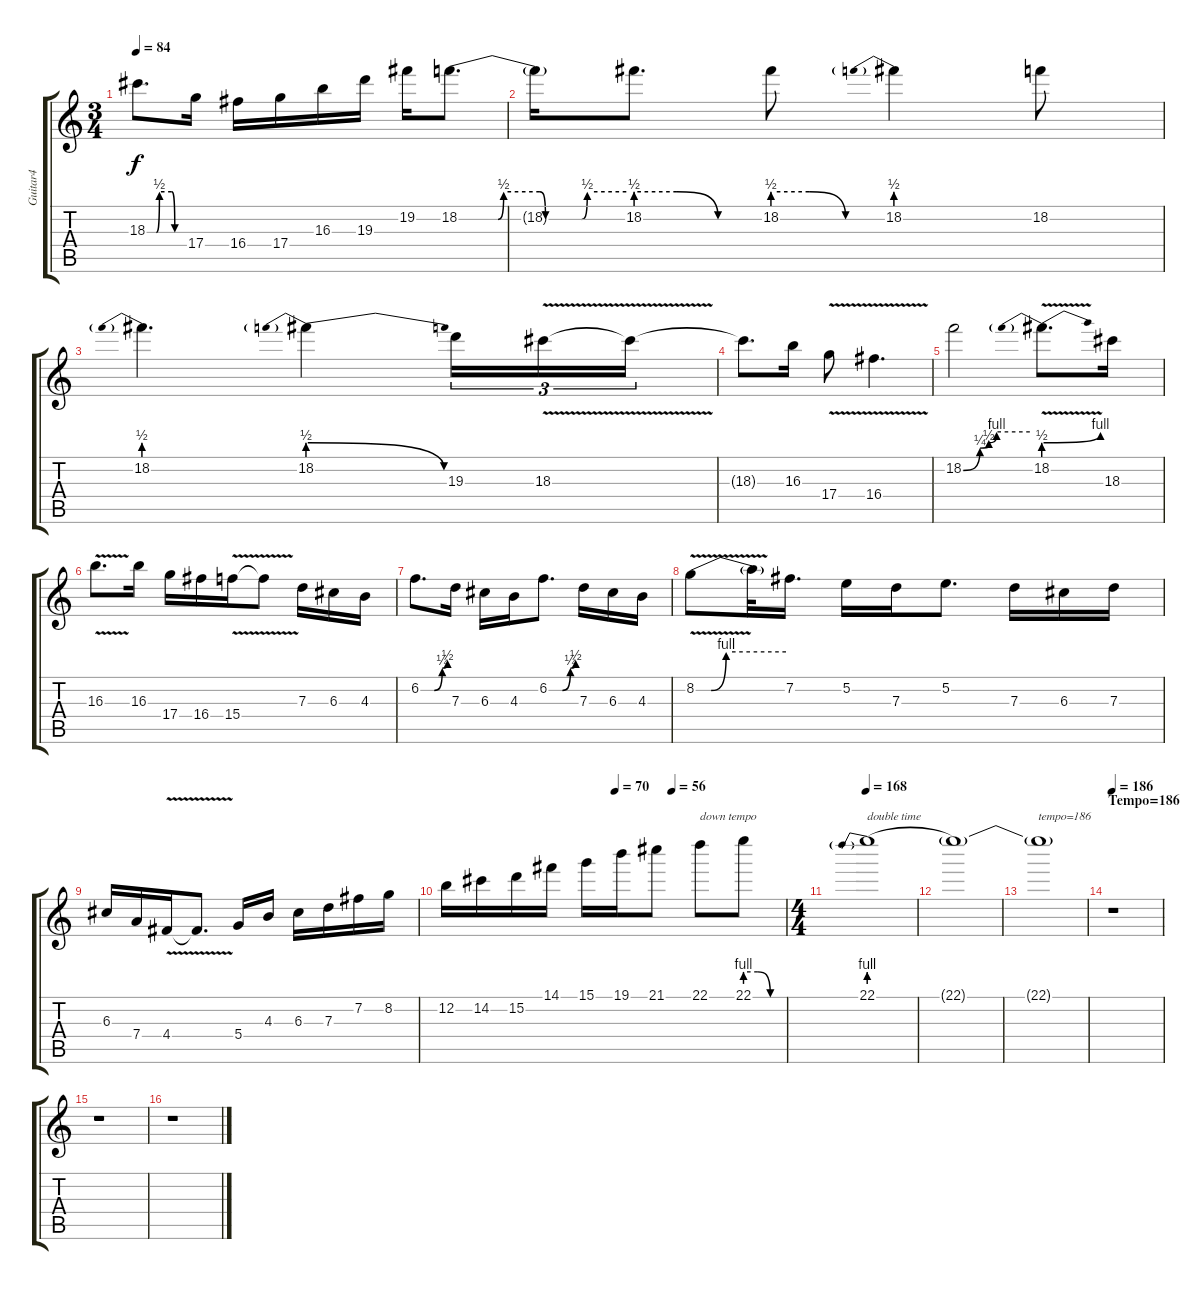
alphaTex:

\track ("Guitar4" "Guitar4") {instrument distortionguitar}
\staff {score tabs}
\tuning (E4 B3 G3 D3 A2 E2) {hide}
\ts (3 4)
\tempo 84
\clef g2
\ks c
18.3{be (custom 0 0 15 0 20 2 40 2 45 0 60 0)}.8{d dy f} 17.4.16 16.4.16 17.4.16 16.3.16 19.3.16 19.2.16 18.2{be (custom 0 0 14 0 16 2 29 2 31 0 44 0 46 2 60 2)}.8{d} |
18.2{t}.16 18.2{be (custom 0 2 20 2 40 0 60 0)}.8{d} 18.2{be (custom 0 2 20 2 40 0 60 0)}.8 18.2{be (prebend 0 2 60 2)}.4 18.2.8 |
18.2{be (prebend 0 2 60 2)}.4{d} 18.2{be (prebendrelease 0 2 60 0)}.4 19.3.16{tu (3 2)} 18.3{v}.16{tu (3 2)} 18.3{t}.16{tu (3 2)} |
18.3{t}.8{d} 16.3.16 17.4{v}.8 16.4{v}.4{d} |
18.2{be (custom 0 0 15 1 23 2 30 4 60 4)}.2 18.2{be (prebendbend 0 2 60 4) v}.8{d} 18.3.16 |
16.3{v}.8{d} 16.3.16 17.4.16 16.4.16 15.4{v}.16 15.4{t}.8 7.3.16 6.3.16 4.3.16 |
6.2{be (custom 0 0 30 0 48 1 60 2)}.8{d} 7.3.16 6.3.16 4.3.16 6.2{be (custom 0 0 30 0 48 1 60 2)}.8{d} 7.3.16 6.3.16 4.3.16 |
8.2{be (custom 0 0 10 0 20 4 60 4) v}.8 8.2{t}.32 7.2.16{d} 5.2.16 7.3.16 5.2.8{d} 7.3.16 6.3.16 7.3.16 |
6.3.16 7.4.16 4.4{v}.16 4.4{t}.8{d} 5.4.16 4.3.16 6.3.16 7.3.16 7.2.16 8.2.16 |
\tempo (70 0.5)
\tempo (56 0.6666666666666666)
12.2.16 14.2.16 15.2.16 14.1.16 15.1.16 19.1.16 21.1.8 22.1.8{txt "down tempo"} 22.1{be (custom 0 4 20 4 40 0 60 0)}.8 |
\ts (4 4)
\tempo 168
22.1{be (prebend 0 4 60 4)}.1{txt "double time" volume 10} |
22.1{t}.1 |
22.1{t}.1{txt "tempo=186"} |
\section ("" "Tempo=186")
\tempo 186
r.1 |
r.1 |
r.1
